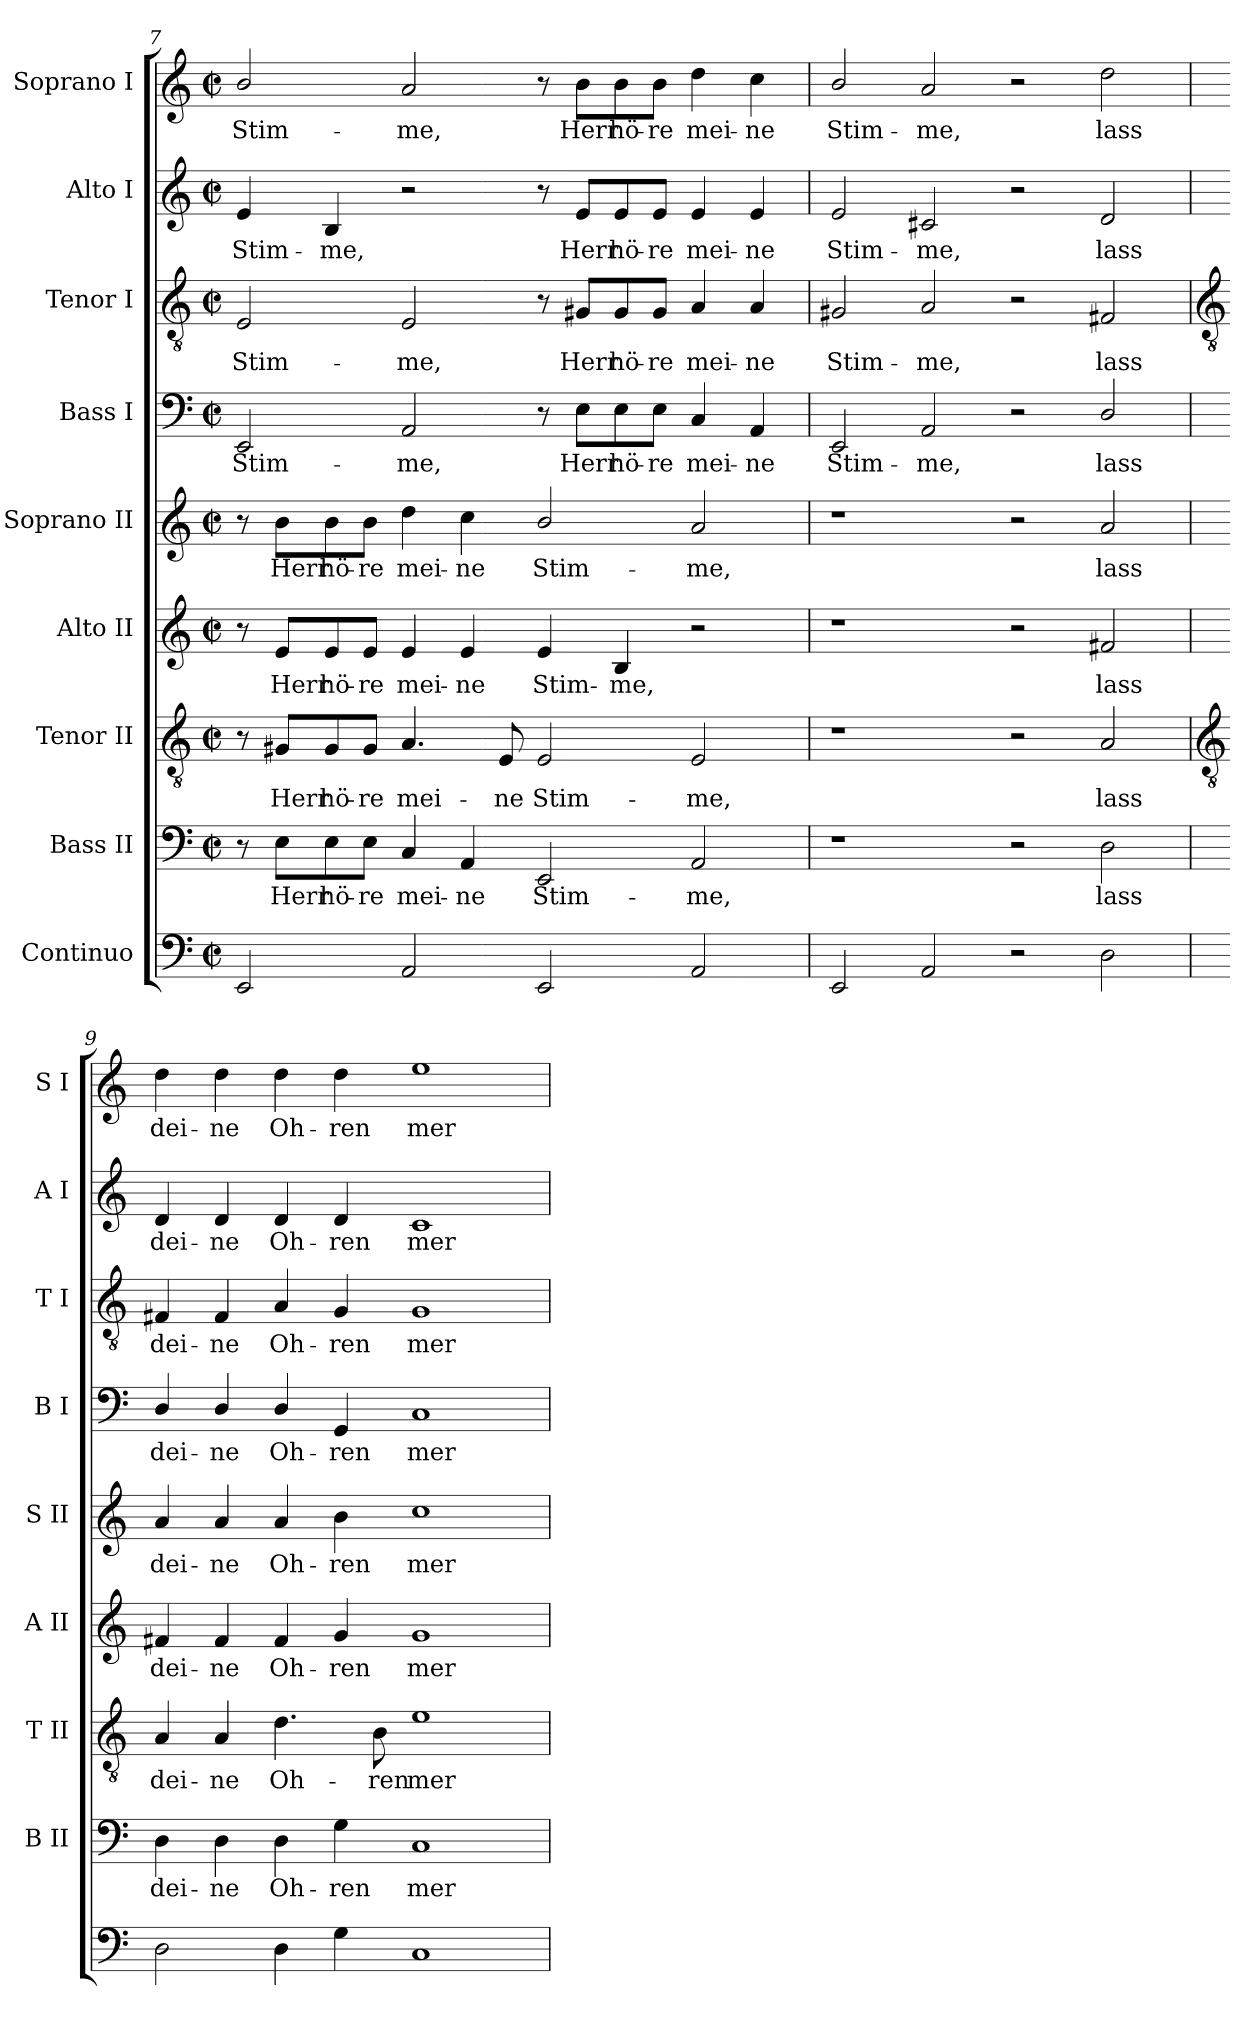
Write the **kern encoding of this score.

**kern	**kern	**text	**kern	**text	**kern	**text	**kern	**text	**kern	**text	**kern	**text	**kern	**text	**kern	**text
*part9	*part8	*part8	*part7	*part7	*part6	*part6	*part5	*part5	*part4	*part4	*part3	*part3	*part2	*part2	*part1	*part1
*staff9	*staff8	*staff8	*staff7	*staff7	*staff6	*staff6	*staff5	*staff5	*staff4	*staff4	*staff3	*staff3	*staff2	*staff2	*staff1	*staff1
*I"Continuo	*I"Bass II	*	*I"Tenor II	*	*I"Alto II	*	*I"Soprano II	*	*I"Bass I	*	*I"Tenor I	*	*I"Alto I	*	*I"Soprano I	*
*	*I'B II	*	*I'T II	*	*I'A II	*	*I'S II	*	*I'B I	*	*I'T I	*	*I'A I	*	*I'S I	*
*clefF4	*clefF4	*	*clefGv2	*	*clefG2	*	*clefG2	*	*clefF4	*	*clefGv2	*	*clefG2	*	*clefG2	*
*k[]	*k[]	*	*k[]	*	*k[]	*	*k[]	*	*k[]	*	*k[]	*	*k[]	*	*k[]	*
*C:	*C:	*	*C:	*	*C:	*	*C:	*	*C:	*	*C:	*	*C:	*	*C:	*
*M4/2	*M4/2	*	*M4/2	*	*M4/2	*	*M4/2	*	*M4/2	*	*M4/2	*	*M4/2	*	*M4/2	*
*met(c|)	*met(c|)	*	*met(c|)	*	*met(c|)	*	*met(c|)	*	*met(c|)	*	*met(c|)	*	*met(c|)	*	*met(c|)	*
=7	=7	=7	=7	=7	=7	=7	=7	=7	=7	=7	=7	=7	=7	=7	=7	=7
!	!	!	!	!	!	!	!	!	!	!LO:LY:b	!	!LO:LY:b	!	!LO:LY:b	!	!LO:LY:b
2EE	8r	.	8r	.	8r	.	8r	.	2EE	Stim-	2E	Stim-	4e	Stim-	2b/	Stim-
!	!	!LO:LY:b	!	!LO:LY:b	!	!LO:LY:b	!	!LO:LY:b	!	!	!	!	!	!	!	!
.	8E\L	Herr	8G#X/L	Herr	8e/L	Herr	8b\L	Herr	.	.	.	.	.	.	.	.
!	!	!LO:LY:b	!	!LO:LY:b	!	!LO:LY:b	!	!LO:LY:b	!	!	!	!	!	!LO:LY:b	!	!
.	8E\	hö-	8G#/	hö-	8e/	hö-	8b\	hö-	.	.	.	.	4B	-me,	.	.
!	!	!LO:LY:b	!	!LO:LY:b	!	!LO:LY:b	!	!LO:LY:b	!	!	!	!	!	!	!	!
.	8E\J	-re	8G#/J	-re	8e/J	-re	8b\J	-re	.	.	.	.	.	.	.	.
!	!	!LO:LY:b	!	!LO:LY:b	!	!LO:LY:b	!	!LO:LY:b	!	!LO:LY:b	!	!LO:LY:b	!	!	!	!LO:LY:b
2AA	4C	mei-	4.A	mei-	4e	mei-	4dd	mei-	2AA	-me,	2E	-me,	2r	.	2a	-me,
!	!	!LO:LY:b	!	!	!	!LO:LY:b	!	!LO:LY:b	!	!	!	!	!	!	!	!
.	4AA	-ne	.	.	4e	-ne	4cc	-ne	.	.	.	.	.	.	.	.
!	!	!	!	!LO:LY:b	!	!	!	!	!	!	!	!	!	!	!	!
.	.	.	8E	-ne	.	.	.	.	.	.	.	.	.	.	.	.
!	!	!LO:LY:b	!	!LO:LY:b	!	!LO:LY:b	!	!LO:LY:b	!	!	!	!	!	!	!	!
2EE	2EE	Stim-	2E	Stim-	4e	Stim-	2b/	Stim-	8r	.	8r	.	8r	.	8r	.
!	!	!	!	!	!	!	!	!	!	!LO:LY:b	!	!LO:LY:b	!	!LO:LY:b	!	!LO:LY:b
.	.	.	.	.	.	.	.	.	8E\L	Herr	8G#X/L	Herr	8e/L	Herr	8b\L	Herr
!	!	!	!	!	!	!LO:LY:b	!	!	!	!LO:LY:b	!	!LO:LY:b	!	!LO:LY:b	!	!LO:LY:b
.	.	.	.	.	4B	-me,	.	.	8E\	hö-	8G#/	hö-	8e/	hö-	8b\	hö-
!	!	!	!	!	!	!	!	!	!	!LO:LY:b	!	!LO:LY:b	!	!LO:LY:b	!	!LO:LY:b
.	.	.	.	.	.	.	.	.	8E\J	-re	8G#/J	-re	8e/J	-re	8b\J	-re
!	!	!LO:LY:b	!	!LO:LY:b	!	!	!	!LO:LY:b	!	!LO:LY:b	!	!LO:LY:b	!	!LO:LY:b	!	!LO:LY:b
2AA	2AA	-me,	2E	-me,	2r	.	2a	-me,	4C	mei-	4A	mei-	4e	mei-	4dd	mei-
!	!	!	!	!	!	!	!	!	!	!LO:LY:b	!	!LO:LY:b	!	!LO:LY:b	!	!LO:LY:b
.	.	.	.	.	.	.	.	.	4AA	-ne	4A	-ne	4e	-ne	4cc	-ne
=8	=8	=8	=8	=8	=8	=8	=8	=8	=8	=8	=8	=8	=8	=8	=8	=8
!	!	!	!	!	!	!	!	!	!	!LO:LY:b	!	!LO:LY:b	!	!LO:LY:b	!	!LO:LY:b
2EE	1r	.	1r	.	1r	.	1r	.	2EE	Stim-	2G#X	Stim-	2e	Stim-	2b/	Stim-
!	!	!	!	!	!	!	!	!	!	!LO:LY:b	!	!LO:LY:b	!	!LO:LY:b	!	!LO:LY:b
2AA	.	.	.	.	.	.	.	.	2AA	-me,	2A	-me,	2c#X	-me,	2a	-me,
2r	2r	.	2r	.	2r	.	2r	.	2r	.	2r	.	2r	.	2r	.
!	!	!LO:LY:b	!	!LO:LY:b	!	!LO:LY:b	!	!LO:LY:b	!	!LO:LY:b	!	!LO:LY:b	!	!LO:LY:b	!	!LO:LY:b
2D	2D	lass	2A	lass	2f#X	lass	2a	lass	2D/	lass	2F#X	lass	2d	lass	2dd	lass
!!LO:LB:g=z
=9	=9	=9	=9	=9	=9	=9	=9	=9	=9	=9	=9	=9	=9	=9	=9	=9
*	*	*	*clefGv2	*	*	*	*	*	*	*	*clefGv2	*	*	*	*	*
!	!	!LO:LY:b	!	!LO:LY:b	!	!LO:LY:b	!	!LO:LY:b	!	!LO:LY:b	!	!LO:LY:b	!	!LO:LY:b	!	!LO:LY:b
2D	4D	dei-	4A	dei-	4f#X	dei-	4a	dei-	4D/	dei-	4F#X	dei-	4d	dei-	4dd	dei-
!	!	!LO:LY:b	!	!LO:LY:b	!	!LO:LY:b	!	!LO:LY:b	!	!LO:LY:b	!	!LO:LY:b	!	!LO:LY:b	!	!LO:LY:b
.	4D	-ne	4A	-ne	4f#	-ne	4a	-ne	4D/	-ne	4F#	-ne	4d	-ne	4dd	-ne
!	!	!LO:LY:b	!	!LO:LY:b	!	!LO:LY:b	!	!LO:LY:b	!	!LO:LY:b	!	!LO:LY:b	!	!LO:LY:b	!	!LO:LY:b
4D	4D	Oh-	4.d	Oh-	4f#	Oh-	4a	Oh-	4D/	Oh-	4A	Oh-	4d	Oh-	4dd	Oh-
!	!	!LO:LY:b	!	!	!	!LO:LY:b	!	!LO:LY:b	!	!LO:LY:b	!	!LO:LY:b	!	!LO:LY:b	!	!LO:LY:b
4G	4G	-ren	.	.	4g	-ren	4b	-ren	4GG	-ren	4G	-ren	4d	-ren	4dd	-ren
!	!	!	!	!LO:LY:b	!	!	!	!	!	!	!	!	!	!	!	!
.	.	.	8B	-ren	.	.	.	.	.	.	.	.	.	.	.	.
!	!	!LO:LY:b	!	!LO:LY:b	!	!LO:LY:b	!	!LO:LY:b	!	!LO:LY:b	!	!LO:LY:b	!	!LO:LY:b	!	!LO:LY:b
1C	1C	mer-	1e	mer-	1g	mer-	1cc	mer-	1C	mer-	1G	mer-	1c	mer-	1ee	mer-
=	=	=	=	=	=	=	=	=	=	=	=	=	=	=	=	=
*-	*-	*-	*-	*-	*-	*-	*-	*-	*-	*-	*-	*-	*-	*-	*-	*-
